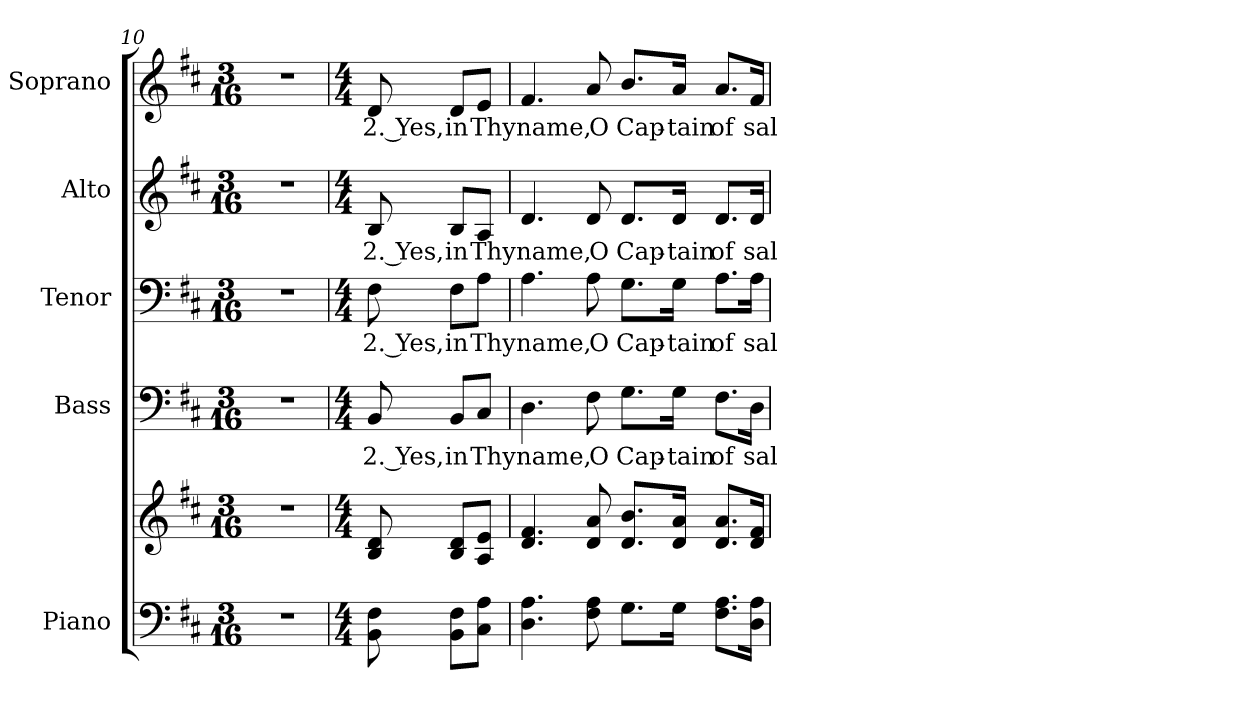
**kern	**kern	**kern	**text	**kern	**text	**kern	**text	**kern	**text
*part5	*part5	*part4	*part4	*part3	*part3	*part2	*part2	*part1	*part1
*staff6	*staff5	*staff4	*staff4	*staff3	*staff3	*staff2	*staff2	*staff1	*staff1
*I"Piano	*	*I"Bass	*	*I"Tenor	*	*I"Alto	*	*I"Soprano	*
*I'Pno.	*	*I'B.	*	*I'T.	*	*I'A.	*	*I'S.	*
*clefF4	*clefG2	*clefF4	*	*clefF4	*	*clefG2	*	*clefG2	*
*k[f#c#]	*k[f#c#]	*k[f#c#]	*	*k[f#c#]	*	*k[f#c#]	*	*k[f#c#]	*
*D:	*D:	*D:	*	*D:	*	*D:	*	*D:	*
*M3/16	*M3/16	*M3/16	*	*M3/16	*	*M3/16	*	*M3/16	*
=10	=10	=10	=10	=10	=10	=10	=10	=10	=10
!LO:N:vis=1	!LO:N:vis=1	!LO:N:vis=1	!	!LO:N:vis=1	!	!LO:N:vis=1	!	!LO:N:vis=1	!
8.r	8.r	8.r	.	8.r	.	8.r	.	8.r	.
!!LO:PB:g=z
=11	=11	=11	=11	=11	=11	=11	=11	=11	=11
*M4/4	*M4/4	*M4/4	*	*M4/4	*	*M4/4	*	*M4/4	*
!	!	!	!LO:LY:b:color=#000000	!	!	!	!	!	!
!	!	!	!	!	!LO:LY:b:color=#000000	!	!	!	!
!	!	!	!	!	!	!	!LO:LY:b:color=#000000	!	!
!	!	!	!	!	!	!	!	!	!LO:LY:b:color=#000000
8BBi\ 8F#i	8Bi/ 8di	8BBi/	2. Yes,	8F#i\	2. Yes,	8Bi/	2. Yes,	8di/	2. Yes,
!	!	!	!LO:LY:b:color=#000000	!	!	!	!	!	!
!	!	!	!	!	!LO:LY:b:color=#000000	!	!	!	!
!	!	!	!	!	!	!	!LO:LY:b:color=#000000	!	!
!	!	!	!	!	!	!	!	!	!LO:LY:b:color=#000000
8BBi\ 8F#i\L	8Bi/ 8di/L	8BBi/L	in	8F#i\L	in	8Bi/L	in	8di/L	in
!	!	!	!LO:LY:b:color=#000000	!	!	!	!	!	!
!	!	!	!	!	!LO:LY:b:color=#000000	!	!	!	!
!	!	!	!	!	!	!	!LO:LY:b:color=#000000	!	!
!	!	!	!	!	!	!	!	!	!LO:LY:b:color=#000000
8C#i\ 8Ai\J	8Ai/ 8ei/J	8C#i/J	Thy	8Ai\J	Thy	8Ai/J	Thy	8ei/J	Thy
=12	=12	=12	=12	=12	=12	=12	=12	=12	=12
!	!	!	!LO:LY:b:color=#000000	!	!	!	!	!	!
!	!	!	!	!	!LO:LY:b:color=#000000	!	!	!	!
!	!	!	!	!	!	!	!LO:LY:b:color=#000000	!	!
!	!	!	!	!	!	!	!	!	!LO:LY:b:color=#000000
4.Di\ 4.Ai	4.di/ 4.f#i	4.Di\	name,	4.Ai\	name,	4.di/	name,	4.f#i/	name,
!	!	!	!LO:LY:b:color=#000000	!	!	!	!	!	!
!	!	!	!	!	!LO:LY:b:color=#000000	!	!	!	!
!	!	!	!	!	!	!	!LO:LY:b:color=#000000	!	!
!	!	!	!	!	!	!	!	!	!LO:LY:b:color=#000000
8F#i\ 8Ai	8di/ 8ai	8F#i\	O	8Ai\	O	8di/	O	8ai/	O
!	!	!	!LO:LY:b:color=#000000	!	!	!	!	!	!
!	!	!	!	!	!LO:LY:b:color=#000000	!	!	!	!
!	!	!	!	!	!	!	!LO:LY:b:color=#000000	!	!
!	!	!	!	!	!	!	!	!	!LO:LY:b:color=#000000
8.Gi\L	8.di/ 8.bi/L	8.Gi\L	Cap-	8.Gi\L	Cap-	8.di/L	Cap-	8.bi/L	Cap-
!	!	!	!LO:LY:b:color=#000000	!	!	!	!	!	!
!	!	!	!	!	!LO:LY:b:color=#000000	!	!	!	!
!	!	!	!	!	!	!	!LO:LY:b:color=#000000	!	!
!	!	!	!	!	!	!	!	!	!LO:LY:b:color=#000000
16Gi\Jk	16di/ 16ai/Jk	16Gi\Jk	-tain	16Gi\Jk	-tain	16di/Jk	-tain	16ai/Jk	-tain
!	!	!	!LO:LY:b:color=#000000	!	!	!	!	!	!
!	!	!	!	!	!LO:LY:b:color=#000000	!	!	!	!
!	!	!	!	!	!	!	!LO:LY:b:color=#000000	!	!
!	!	!	!	!	!	!	!	!	!LO:LY:b:color=#000000
8.F#i\ 8.Ai\L	8.di/ 8.ai/L	8.F#i\L	of	8.Ai\L	of	8.di/L	of	8.ai/L	of
!	!	!	!LO:LY:b:color=#000000	!	!	!	!	!	!
!	!	!	!	!	!LO:LY:b:color=#000000	!	!	!	!
!	!	!	!	!	!	!	!LO:LY:b:color=#000000	!	!
!	!	!	!	!	!	!	!	!	!LO:LY:b:color=#000000
16Di\ 16Ai\Jk	16di/ 16f#i/Jk	16Di\Jk	sal-	16Ai\Jk	sal-	16di/Jk	sal-	16f#i/Jk	sal-
=	=	=	=	=	=	=	=	=	=
*-	*-	*-	*-	*-	*-	*-	*-	*-	*-
